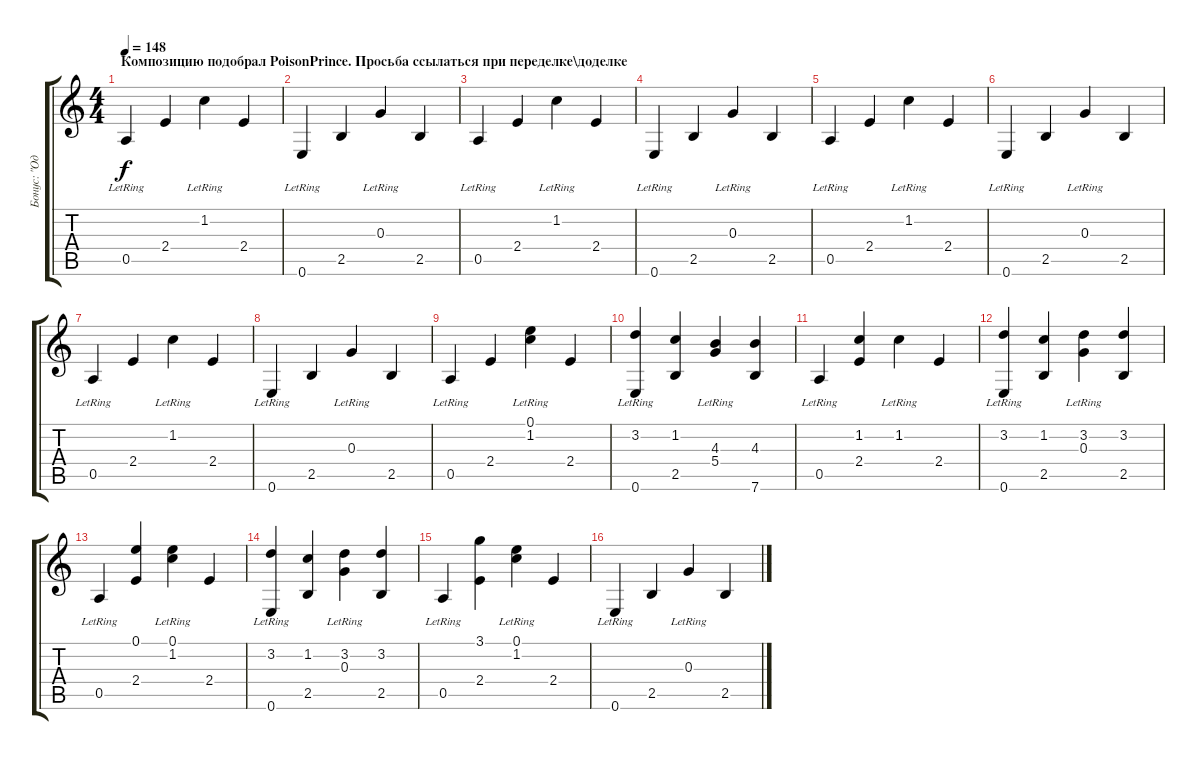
\track ("Бонус: \"Один за всех\" =)" "Бонус: \"Од") {instrument acousticguitarsteel}
\staff {score tabs}
\tuning (E4 B3 G3 D3 A2 E2) {hide}
\ts (4 4)
\section ("" "Композицию подобрал PoisonPrince. Просьба ссылаться при переделке\\доделке")
\tempo 148
\clef g2
\ks c
0.5{lr}.4{dy f instrument acousticguitarsteel} 2.4.4 1.2{lr}.4 2.4.4 |
0.6{lr}.4 2.5.4 0.3{lr}.4 2.5.4 |
0.5{lr}.4 2.4.4 1.2{lr}.4 2.4.4 |
0.6{lr}.4 2.5.4 0.3{lr}.4 2.5.4 |
0.5{lr}.4 2.4.4 1.2{lr}.4 2.4.4 |
0.6{lr}.4 2.5.4 0.3{lr}.4 2.5.4 |
0.5{lr}.4 2.4.4 1.2{lr}.4 2.4.4 |
0.6{lr}.4 2.5.4 0.3{lr}.4 2.5.4 |
0.5{lr}.4 2.4.4 (0.1 1.2{lr}).4 2.4.4 |
(3.2 0.6{lr}).4 (1.2 2.5).4 (4.3{lr} 5.4).4 (4.3 7.6).4 |
0.5{lr}.4 (1.2 2.4).4 1.2{lr}.4 2.4.4 |
(3.2 0.6{lr}).4 (1.2 2.5).4 (3.2 0.3{lr}).4 (3.2 2.5).4 |
0.5{lr}.4 (0.1 2.4).4 (0.1 1.2{lr}).4 2.4.4 |
(3.2 0.6{lr}).4 (1.2 2.5).4 (3.2 0.3{lr}).4 (3.2 2.5).4 |
0.5{lr}.4 (3.1 2.4).4 (0.1 1.2{lr}).4 2.4.4 |
0.6{lr}.4 2.5.4 0.3{lr}.4 2.5.4
